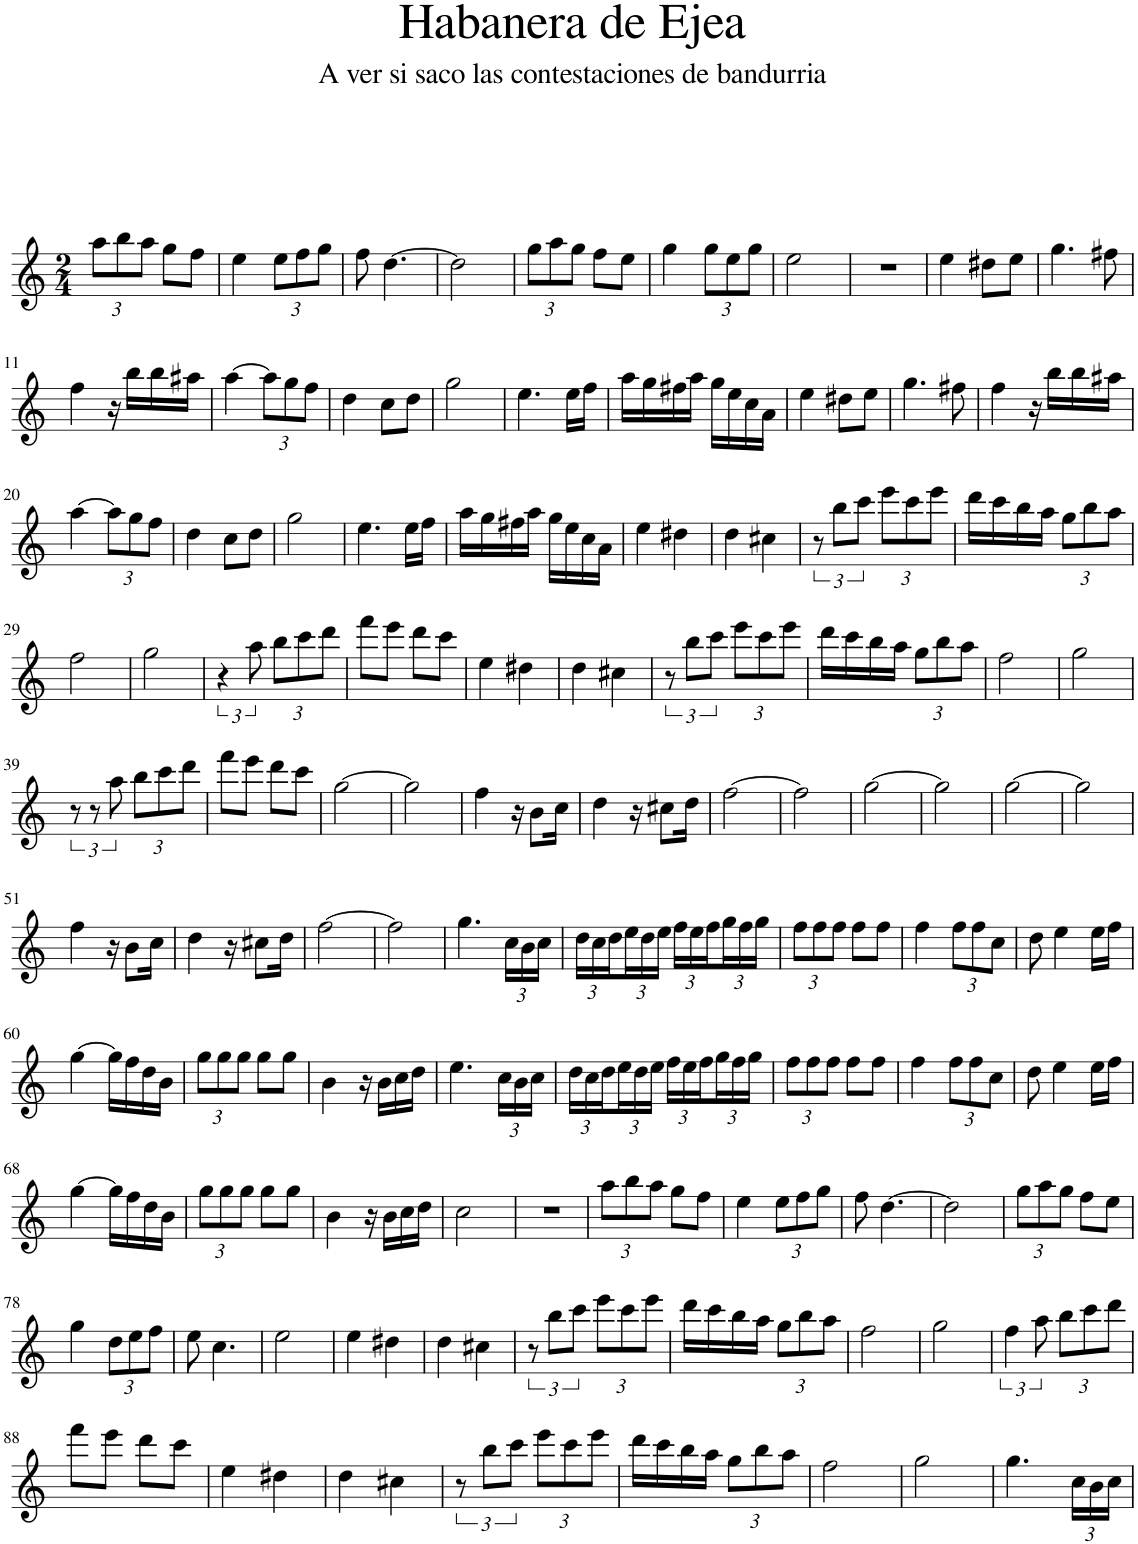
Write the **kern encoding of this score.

**kern
*part1
*staff1
*I"Bandurria
*clefG2
*k[]
*M2/4
*Xbrackettup
=1
12aa\L
12bb\
12aa\J
8gg\L
8ff\J
=2
4ee\
12ee\L
12ff\
12gg\J
=3
8ff\
[4.dd\
=4
2dd\]
=5
12gg\L
12aa\
12gg\J
8ff\L
8ee\J
=6
4gg\
12gg\L
12ee\
12gg\J
=7
2ee\
=8
2r
=9
4ee\
8dd#X\L
8ee\J
=10
4.gg\
8ff#X\
!!LO:LB:g=z
=11
4ff\
16r
16bb\LL
16bb\
16aa#X\JJ
=12
[4aa\
12aa\L]
12gg\
12ff\J
=13
4dd\
8cc\L
8dd\J
=14
2gg\
=15
4.ee\
16ee\LL
16ff\JJ
=16
16aa\LL
16gg\
16ff#X\
16aa\JJ
16gg\LL
16ee\
16cc\
16a\JJ
=17
4ee\
8dd#X\L
8ee\J
=18
4.gg\
8ff#X\
=19
4ff\
16r
16bb\LL
16bb\
16aa#X\JJ
!!LO:LB:g=z
=20
[4aa\
12aa\L]
12gg\
12ff\J
=21
4dd\
8cc\L
8dd\J
=22
2gg\
=23
4.ee\
16ee\LL
16ff\JJ
=24
16aa\LL
16gg\
16ff#X\
16aa\JJ
16gg\LL
16ee\
16cc\
16a\JJ
=25
4ee\
4dd#X\
=26
4dd\
4cc#X\
=27
*brackettup
12r
12bb\L
12ccc\J
*Xbrackettup
12eee\L
12ccc\
12eee\J
=28
16ddd\LL
16ccc\
16bb\
16aa\JJ
12gg\L
12bb\
12aa\J
!!LO:LB:g=z
=29
2ff\
=30
2gg\
=31
*brackettup
6r
12aa\
*Xbrackettup
12bb\L
12ccc\
12ddd\J
=32
8fff\L
8eee\J
8ddd\L
8ccc\J
=33
4ee\
4dd#X\
=34
4dd\
4cc#X\
=35
*brackettup
12r
12bb\L
12ccc\J
*Xbrackettup
12eee\L
12ccc\
12eee\J
=36
16ddd\LL
16ccc\
16bb\
16aa\JJ
12gg\L
12bb\
12aa\J
=37
2ff\
=38
2gg\
!!LO:LB:g=z
=39
*brackettup
12r
12r
12aa\
*Xbrackettup
12bb\L
12ccc\
12ddd\J
=40
8fff\L
8eee\J
8ddd\L
8ccc\J
=41
[2gg\
=42
2gg\]
=43
4ff\
16r
8b\L
16cc\Jk
=44
4dd\
16r
8cc#X\L
16dd\Jk
=45
[2ff\
=46
2ff\]
=47
[2gg\
=48
2gg\]
=49
[2gg\
=50
2gg\]
!!LO:LB:g=z
=51
4ff\
16r
8b\L
16cc\Jk
=52
4dd\
16r
8cc#X\L
16dd\Jk
=53
[2ff\
=54
2ff\]
=55
4.gg\
24cc\LL
24b\
24cc\JJ
=56
24dd\LL
24cc\
24dd\
24ee\
24dd\
24ee\JJ
24ff\LL
24ee\
24ff\
24gg\
24ff\
24gg\JJ
=57
12ff\L
12ff\
12ff\J
8ff\L
8ff\J
=58
4ff\
12ff\L
12ff\
12cc\J
=59
8dd\
4ee\
16ee\LL
16ff\JJ
!!LO:LB:g=z
=60
[4gg\
16gg\LL]
16ff\
16dd\
16b\JJ
=61
12gg\L
12gg\
12gg\J
8gg\L
8gg\J
=62
4b\
16r
16b\LL
16cc\
16dd\JJ
=63
4.ee\
24cc\LL
24b\
24cc\JJ
=64
24dd\LL
24cc\
24dd\
24ee\
24dd\
24ee\JJ
24ff\LL
24ee\
24ff\
24gg\
24ff\
24gg\JJ
=65
12ff\L
12ff\
12ff\J
8ff\L
8ff\J
=66
4ff\
12ff\L
12ff\
12cc\J
=67
8dd\
4ee\
16ee\LL
16ff\JJ
!!LO:LB:g=z
=68
[4gg\
16gg\LL]
16ff\
16dd\
16b\JJ
=69
12gg\L
12gg\
12gg\J
8gg\L
8gg\J
=70
4b\
16r
16b\LL
16cc\
16dd\JJ
=71
2cc\
=72
2r
=73
12aa\L
12bb\
12aa\J
8gg\L
8ff\J
=74
4ee\
12ee\L
12ff\
12gg\J
=75
8ff\
[4.dd\
=76
2dd\]
=77
12gg\L
12aa\
12gg\J
8ff\L
8ee\J
!!LO:LB:g=z
=78
4gg\
12dd\L
12ee\
12ff\J
=79
8ee\
4.cc\
=80
2ee\
=81
4ee\
4dd#X\
=82
4dd\
4cc#X\
=83
*brackettup
12r
12bb\L
12ccc\J
*Xbrackettup
12eee\L
12ccc\
12eee\J
=84
16ddd\LL
16ccc\
16bb\
16aa\JJ
12gg\L
12bb\
12aa\J
=85
2ff\
=86
2gg\
=87
*brackettup
6ff\
12aa\
*Xbrackettup
12bb\L
12ccc\
12ddd\J
!!LO:LB:g=z
=88
8fff\L
8eee\J
8ddd\L
8ccc\J
=89
4ee\
4dd#X\
=90
4dd\
4cc#X\
=91
*brackettup
12r
12bb\L
12ccc\J
*Xbrackettup
12eee\L
12ccc\
12eee\J
=92
16ddd\LL
16ccc\
16bb\
16aa\JJ
12gg\L
12bb\
12aa\J
=93
2ff\
=94
2gg\
=95
4.gg\
24cc\LL
24b\
24cc\JJ
=
*-
